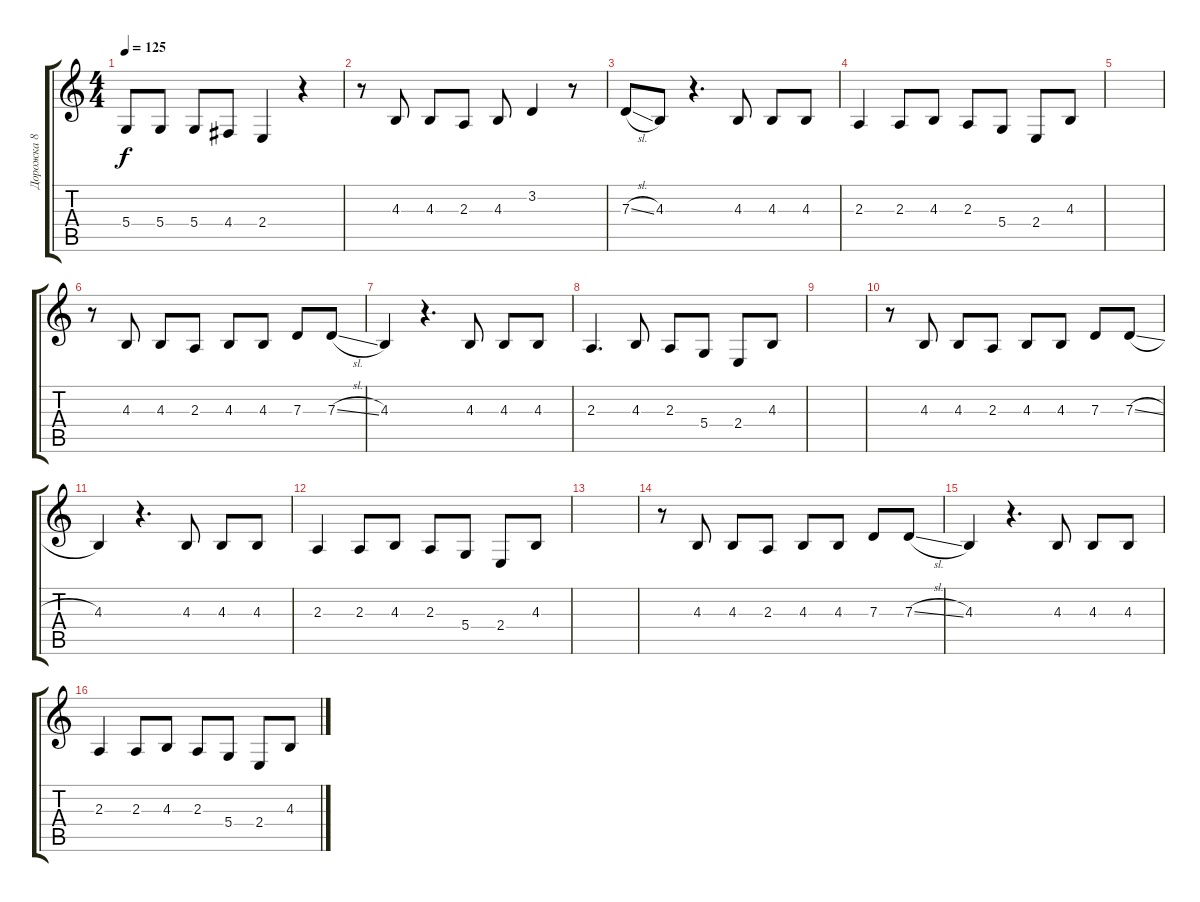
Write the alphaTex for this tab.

\track ("Дорожка 8" "Дорожка 8") {instrument lead6voice}
\staff {score tabs}
\tuning (E4 B3 G3 D3 A2 E2) {hide}
\ts (4 4)
\tempo 125
\clef g2
\ks c
5.4.8{dy f} 5.4.8 5.4.8 4.4.8 2.4.4 r.4 |
r.8 4.3.8 4.3.8 2.3.8 4.3.8 3.2.4 r.8 |
7.3{sl}.8 4.3.8 r.4{d} 4.3.8 4.3.8 4.3.8 |
2.3.4 2.3.8 4.3.8 2.3.8 5.4.8 2.4.8 4.3.8 |
|
r.8 4.3.8 4.3.8 2.3.8 4.3.8 4.3.8 7.3.8 7.3{sl}.8 |
4.3.4 r.4{d} 4.3.8 4.3.8 4.3.8 |
2.3.4{d} 4.3.8 2.3.8 5.4.8 2.4.8 4.3.8 |
|
r.8 4.3.8 4.3.8 2.3.8 4.3.8 4.3.8 7.3.8 7.3{sl}.8 |
4.3.4 r.4{d} 4.3.8 4.3.8 4.3.8 |
2.3.4 2.3.8 4.3.8 2.3.8 5.4.8 2.4.8 4.3.8 |
|
r.8 4.3.8 4.3.8 2.3.8 4.3.8 4.3.8 7.3.8 7.3{sl}.8 |
4.3.4 r.4{d} 4.3.8 4.3.8 4.3.8 |
2.3.4 2.3.8 4.3.8 2.3.8 5.4.8 2.4.8 4.3.8
